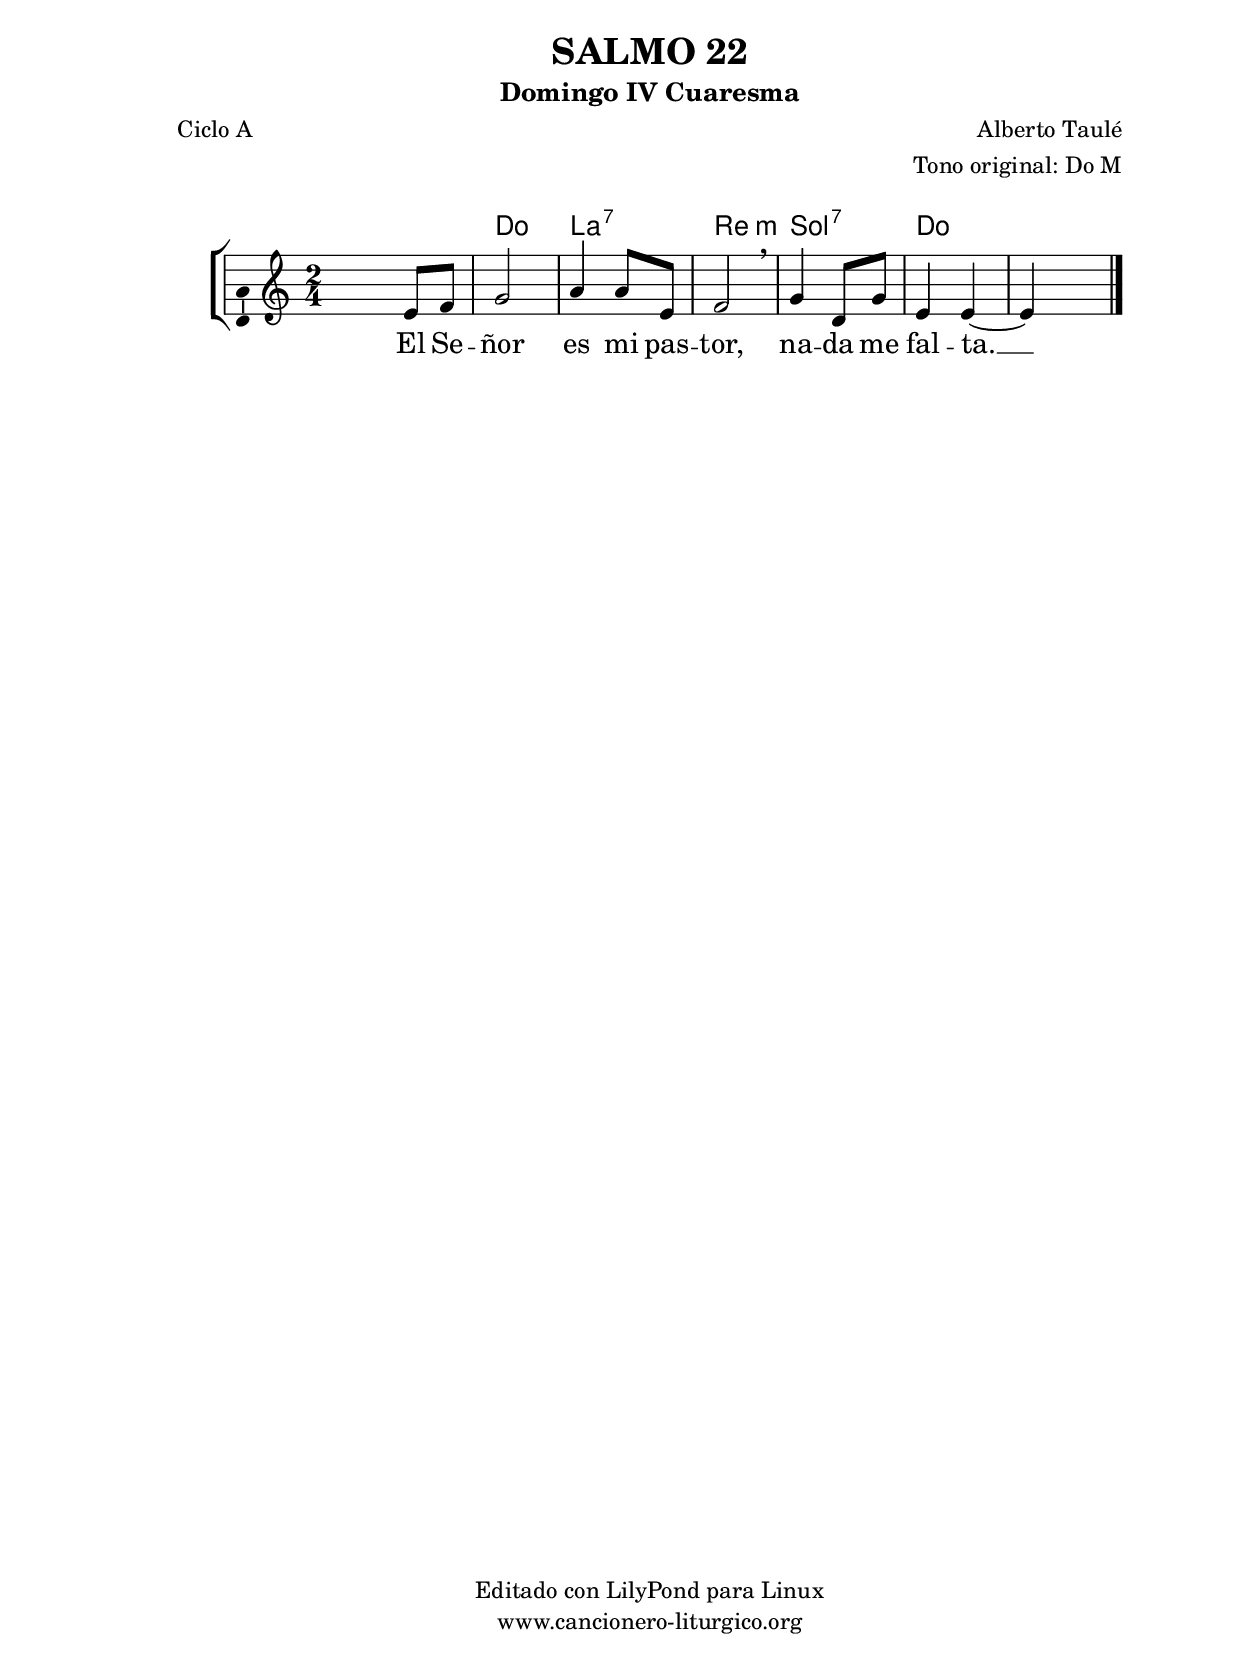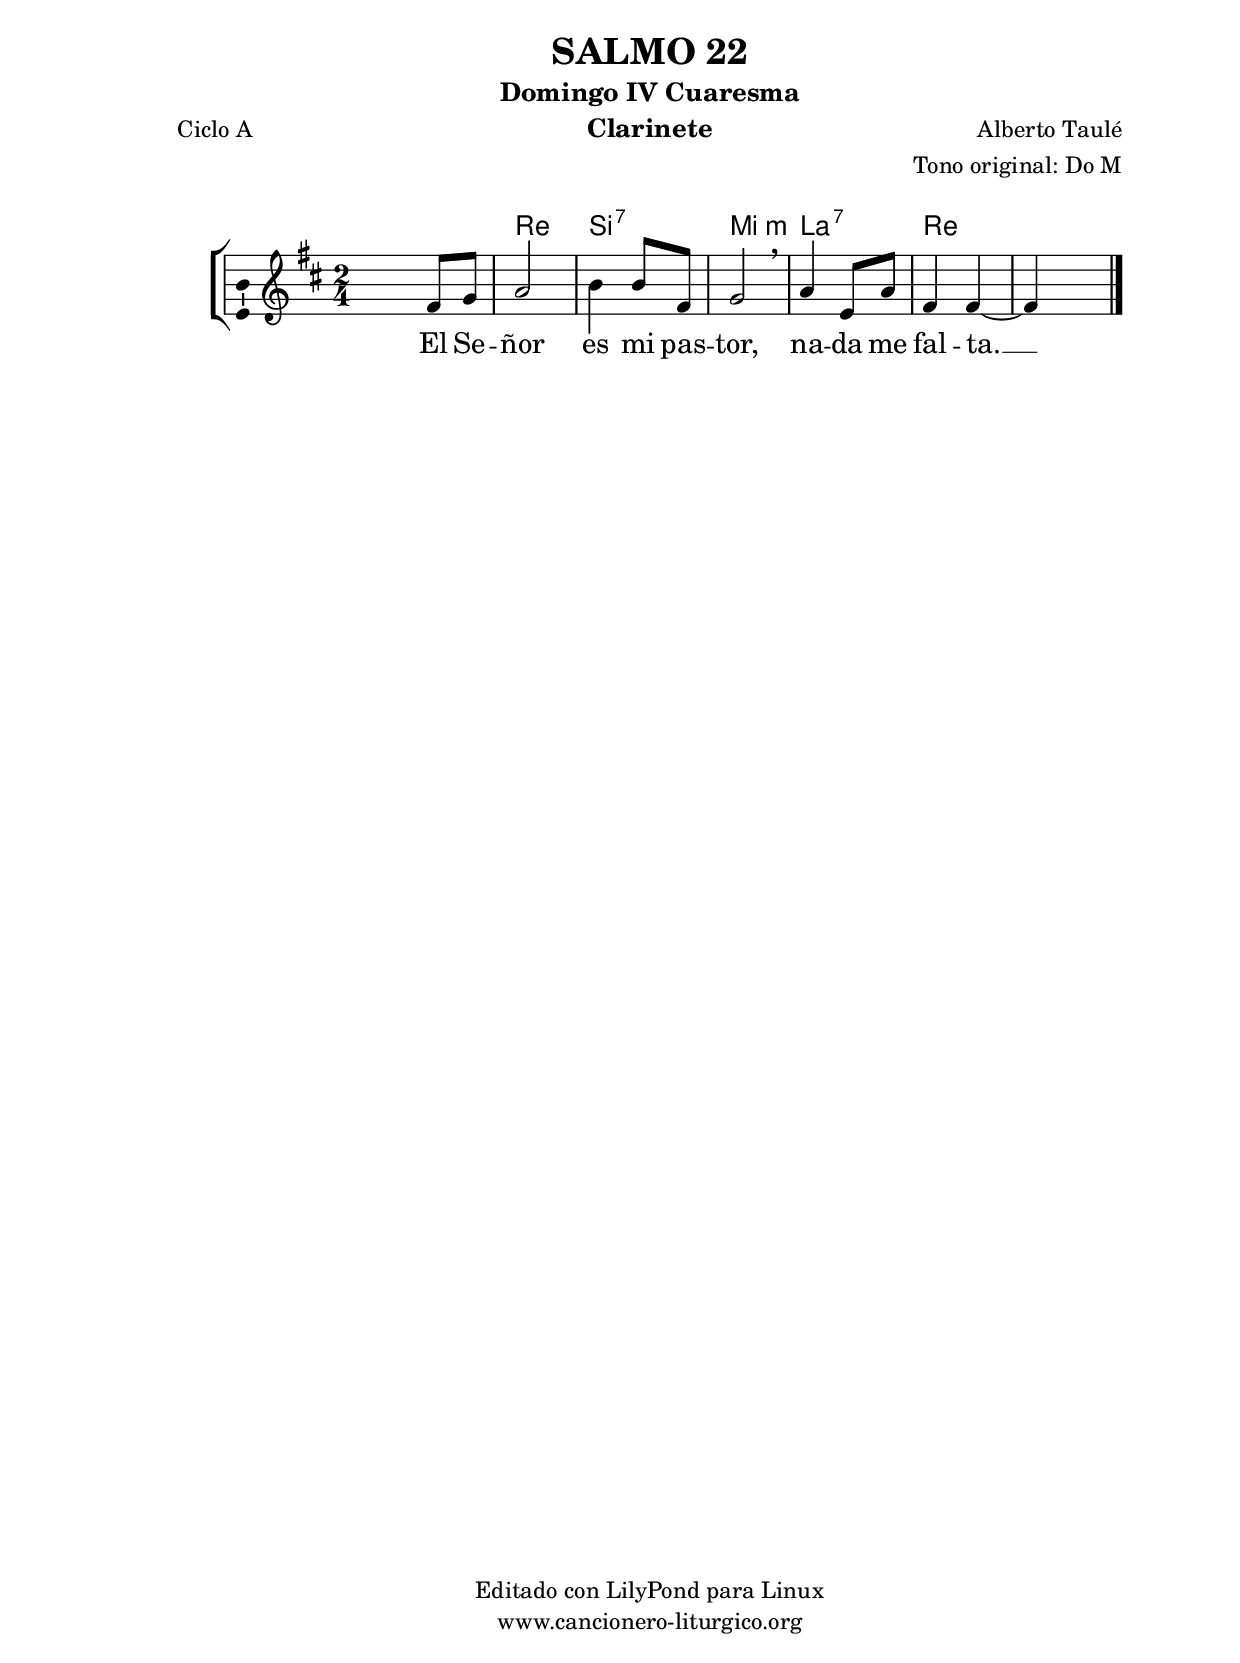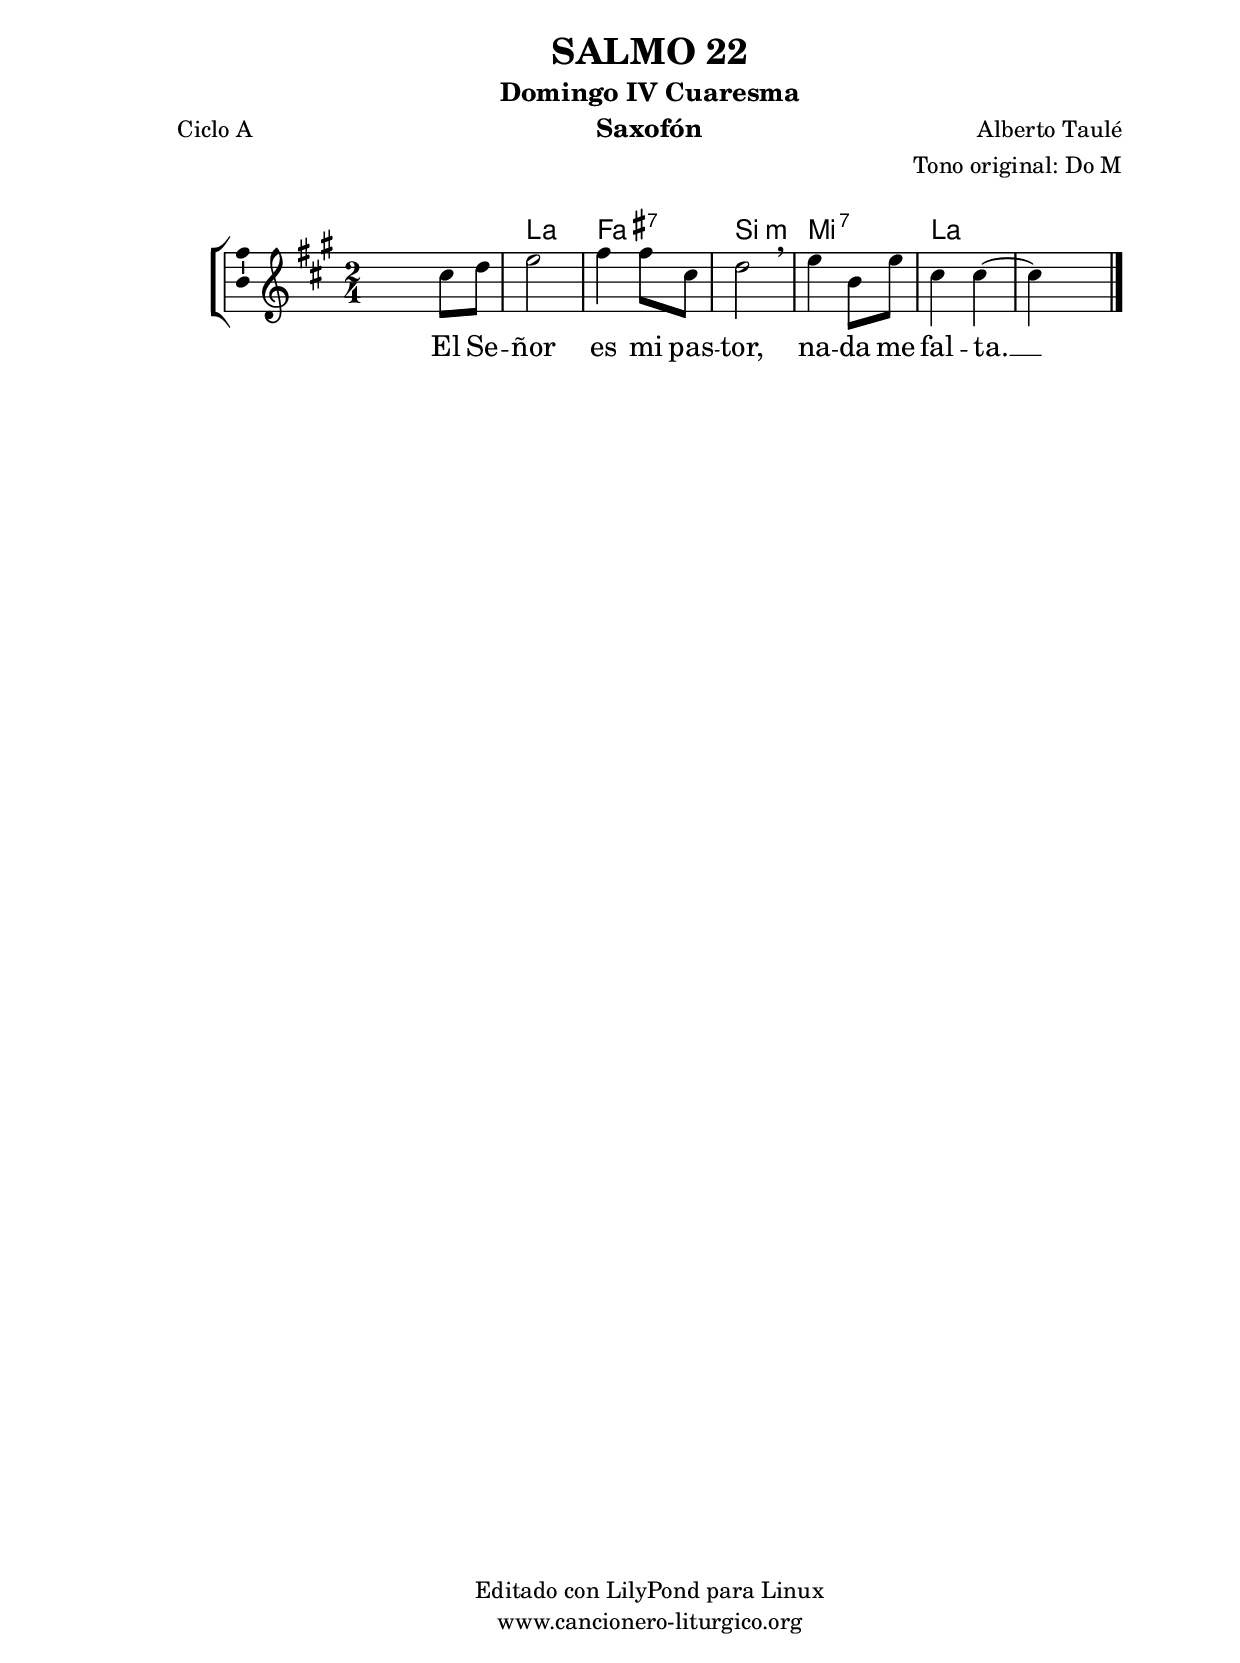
%
%para convertir .midi en .wav:
%timidity filename.midi -Ow -o finename.wav
%
%
%Para convertir de .wav a .mp3:
%lame -h -m j filename.wav
%
%
%para escuchar el midi:
%timidity nombrefichero.midi
%


%versión de lilypond para la que se ha escrito esta partitura:
\version "2.16.0"

	%Tamaño papel
	#(set-default-paper-size "a4")
	%Tamaño partitura
	#(set-global-staff-size 20)
	%No responde al pulsar sobre una nota
	#(ly:set-option 'point-and-click #f)

%parámetros del encabezamiento:
\header {
	title = "SALMO 22"
	subtitle = "Domingo IV Cuaresma"
	composer = "Alberto Taulé"
	poet = "Ciclo A"
	meter = ""
	arranger = "Tono original: Do M"
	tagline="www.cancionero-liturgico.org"
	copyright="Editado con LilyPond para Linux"
	tiempo = "Cuaresma"
	usos = "Salmo"
	letra = "El Señor es mi pastor, nada me falta."
	}

%parámetros asociados al papel:
\paper  {
	oddHeaderMarkup = \markup {\fill-line { \on-the-fly #not-first-page \fromproperty #'header:title \on-the-fly #not-first-page \fromproperty #'header:composer }}
	evenHeaderMarkup = \markup {\fill-line { \fromproperty #'header:composer \fromproperty #'header:title }}
	#(set-paper-size "a4")
	print-page-number = ##f
	first-page-number = 1
	print-first-page-number = ##f
%	head-separation = 3.0 \cm
	top-margin = 2.0 \cm
	bottom-margin = 0.5\cm
%%%	bottom-margin = -1.0\cm
	left-margin = 3.0 \cm
	line-width = 16.0 \cm 
	indent = 8\mm
	interscoreline = 2.\mm
	between-system-space = 15\mm
%	para que las partituras no llenen la hoja:
	ragged-bottom = ##t
%	idem para la última hoja:
	ragged-last-bottom = ##f
%	para que las partituras llenen el ancho del papel:
	ragged-last = ##f
	after-title-space = 2.5 \cm
%page-count=1
%system-count=1

	%Flexible Vertical Spacing
%	markup-markup-spacing =
%	#'((basic-distance . 15) (minimum-distance . 15) (padding . 3))
	markup-system-spacing =
	#'((basic-distance . 15) (minimum-distance . 15) (padding . 3))
	system-system-spacing =
	#'((basic-distance . 15) (minimum-distance . 15) (padding . 3))
	score-system-spacing =
	#'((basic-distance . 15) (minimum-distance . 15) (padding . 5))
%	top-system-spacing = % header
%	#'((basic-distance . 8) (minimum-distance . 0) (padding . 3))
%	top-markup-spacing =
%	#'((basic-distance . 20) (minimum-distance . 20) (padding . 3))
	last-bottom-spacing = % footer
	#'((basic-distance . 5) (minimum-distance . 5) (padding . 3))
%	score-markup-spacing =
%	#'((basic-distance . 16) (minimum-distance . 13) (padding . 3))

	}


%parámetros que afectan a toda la partitura:
global =  {
	%clave de sol (G):
	\clef G
	%armadura:
%%%	\transpose ees c
	\key c \major
	\tempo 4=88
	\set Score.tempoHideNote = ##t
	}


acordes = {
	\italianChords
	\chordmode {
%%%	\transpose ees c
{

s2
c2 a:7 d:m g:7 c s

	}
	}
}


melodia = 
%%%	\transpose ees c
{
	\relative c'{

\time 2/4

s4 e8 f
g2
a4 a8 e
f2 \breathe
g4 d8 g
e4 e~
e4 s4

	\bar "|."
	}
	}


texto = \lyricmode {
El Se -- ñor es mi pas -- tor, na -- da me fal -- ta. __
	}


acordesStaff = \context ChordNames = acordesStaff <<
	\set chordChanges = ##t
	\acordes
	>>


vozStaff = \context Voice = vozStaff
\with {\consists "Ambitus_engraver"}
<<
%	\set Staff.instrumentName = ""
%	\set Staff.shortInstrumentName = ""
%	\set Staff.midiInstrument = #"clarinet"
%	\set Staff.midiInstrument = #"cello"
%	\set Staff.midiInstrument = #"flute"
	\set Staff.midiInstrument = #"electric guitar (jazz)"
%	\set Staff.midiInstrument = #"english horn"
%	\set Staff.midiInstrument = #"violin"
%	\set Staff.midiInstrument = #"glockenspiel"
	\set Staff.midiMinimumVolume = #0.7
	\set Staff.midiMaximumVolume = #0.9
	\global
	\melodia
	>>


textoStaff = \context Lyrics = textoStaff <<
	\lyricsto vozStaff \texto
	>>

\book {
	\score {
		\context ChoirStaff {
			\override StaffGroup.SystemStartBracket #'collapse-height = #1
			\override Score.SystemStartBar #'collapse-height = #1
			<<
			\acordesStaff
			\vozStaff
			\textoStaff
			>>
			}
		\layout {
	    		\context {
				\Lyrics
				\override LyricText #'font-size = #2
				}
	   		 \context {
				\Score
				%fontSize = #3
				\override StaffSymbol #'staff-space = #(magstep +3)
				%\override Beam #'thickness = #0.55
				%\override SpacingSpanner #'spacing-increment = #1.0
				%\override Slur #'height-limit = #1.5
				}
			}
		}
	\score {
		\unfoldRepeats
		\context ChoirStaff {
			<<
			\acordesStaff
			\vozStaff
			>>
			}
		\midi {
	  		\context {
	  			\Score
				tempoWholesPerMinute = #(ly:make-moment 70 4)
				}
			}
		}
	}

%Partitura para clarinete
#(define output-suffix "C")
\book {
	\header{
		instrument = "Clarinete"
		}
	\score {
		\context ChoirStaff {
			\override StaffGroup.SystemStartBracket #'collapse-height = #1
			\override Score.SystemStartBar #'collapse-height = #1
\transpose c d
			<<
			\acordesStaff
			\vozStaff
			\textoStaff
			>>
			}
		\layout {
	    		\context {
				\Lyrics
				\override LyricText #'font-size = #2
				}
	   		 \context {
				\Score
				%fontSize = #3
				\override StaffSymbol #'staff-space = #(magstep +3)
				%\override Beam #'thickness = #0.55
				%\override SpacingSpanner #'spacing-increment = #1.0
				%\override Slur #'height-limit = #1.5
				}
			}
		}
	}

%Partitura para saxofón
#(define output-suffix "S")
\book {
	\header{
		instrument = "Saxofón"
		}
	\score {
		\context ChoirStaff {
			\override StaffGroup.SystemStartBracket #'collapse-height = #1
			\override Score.SystemStartBar #'collapse-height = #1
\transpose c a
			<<
			\acordesStaff
			\vozStaff
			\textoStaff
			>>
			}
		\layout {
	    		\context {
				\Lyrics
				\override LyricText #'font-size = #2
				}
	   		 \context {
				\Score
				%fontSize = #3
				\override StaffSymbol #'staff-space = #(magstep +3)
				%\override Beam #'thickness = #0.55
				%\override SpacingSpanner #'spacing-increment = #1.0
				%\override Slur #'height-limit = #1.5
				}
			}
		}
	}

